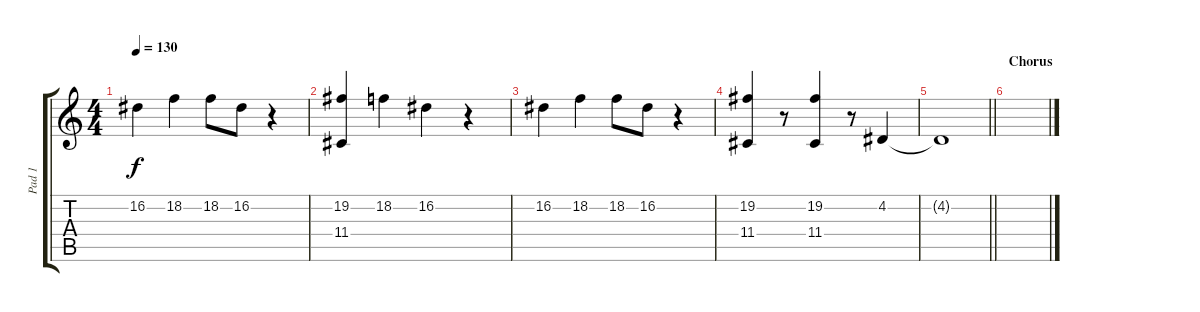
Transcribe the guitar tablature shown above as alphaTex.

\track ("Pad 1" "Pad 1") {instrument pad8sweep}
\staff {score tabs}
\tuning (E4 B3 G3 D3 A2 E2) {hide}
\ts (4 4)
\tempo 130
\clef g2
\ks c
16.2.4{dy f} 18.2.4 18.2.8 16.2.8 r.4 |
(19.2 11.4).4 18.2.4 16.2.4 r.4 |
16.2.4 18.2.4 18.2.8 16.2.8 r.4 |
(19.2 11.4).4 r.8 (19.2 11.4).4 r.8 4.2.4 |
\barLineRight lightlight
4.2{t}.1 |
\section ("" "Chorus")
